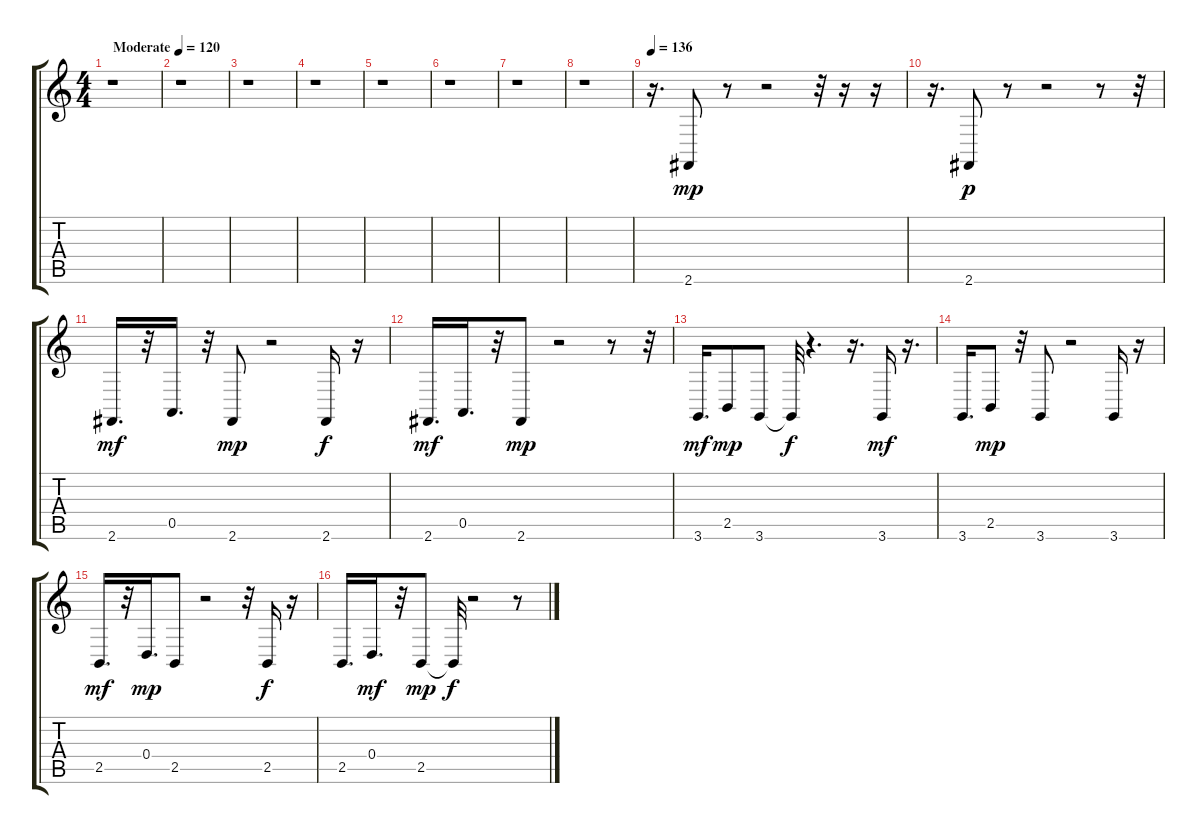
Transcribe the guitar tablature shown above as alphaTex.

\track "" {instrument pad3polysynth}
\staff {score tabs}
\tuning (E4 B3 G3 D3 A2 E2) {hide}
\ts (4 4)
\tempo (120 "Moderate")
\clef g2
\ks c
r.1{dy mp instrument pad3polysynth} |
r.1 |
r.1 |
r.1 |
r.1 |
r.1 |
r.1 |
r.1 |
\tempo 136
r.16{d} 2.6.8 r.8 r.2 r.32 r.16 r.16 |
r.16{d} 2.6.8{dy p} r.8 r.2 r.8 r.32 |
2.6.16{d dy mf} r.32 0.5.16{d} r.32 2.6.8{dy mp} r.2 2.6.16{dy f} r.16 |
2.6.16{d dy mf} 0.5.16{d} r.32 2.6.8{dy mp} r.2 r.8 r.32 |
3.6.16{d dy mf} 2.5.8{dy mp} 3.6.8 3.6{t}.32{dy f} r.4{d} r.16{d} 3.6.16{dy mf} r.16{d} |
3.6.16{d} 2.5.8{dy mp} r.32 3.6.8 r.2 3.6.16 r.16 |
2.5.16{d dy mf} r.32 0.4.16{d dy mp} 2.5.8 r.2 r.32 2.5.16{dy f} r.16 |
2.5.16{d} 0.4.16{d dy mf} r.32 2.5.8{dy mp} 2.5{t}.32{dy f} r.2 r.8
